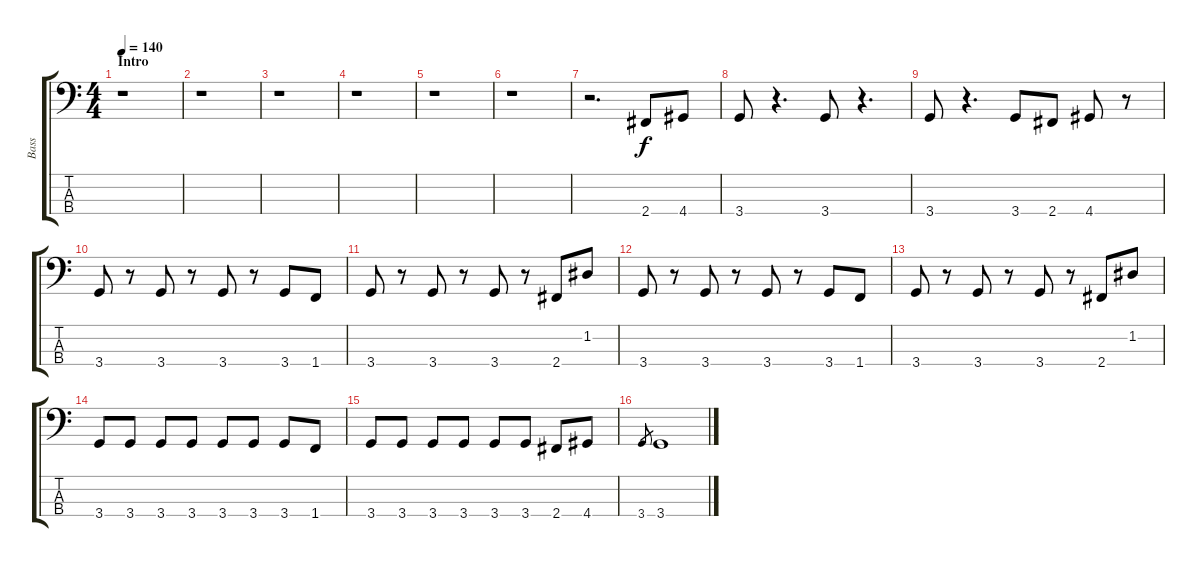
\track ("Bass" "Bass") {instrument electricbassfinger}
\staff {score tabs}
\tuning (G2 D2 A1 E1) {hide}
\ts (4 4)
\section ("" "Intro")
\tempo 140
\clef f4
\ks c
r.1{dy f instrument electricbassfinger} |
r.1 |
r.1 |
r.1 |
r.1 |
r.1 |
r.2{d} 2.4.8 4.4.8 |
3.4.8 r.4{d} 3.4.8 r.4{d} |
3.4.8 r.4{d} 3.4.8 2.4.8 4.4.8 r.8 |
3.4.8 r.8 3.4.8 r.8 3.4.8 r.8 3.4.8 1.4.8 |
3.4.8 r.8 3.4.8 r.8 3.4.8 r.8 2.4.8 1.2.8 |
3.4.8 r.8 3.4.8 r.8 3.4.8 r.8 3.4.8 1.4.8 |
3.4.8 r.8 3.4.8 r.8 3.4.8 r.8 2.4.8 1.2.8 |
3.4.8 3.4.8 3.4.8 3.4.8 3.4.8 3.4.8 3.4.8 1.4.8 |
3.4.8 3.4.8 3.4.8 3.4.8 3.4.8 3.4.8 2.4.8 4.4.8 |
3.4.8{gr} 3.4.1
